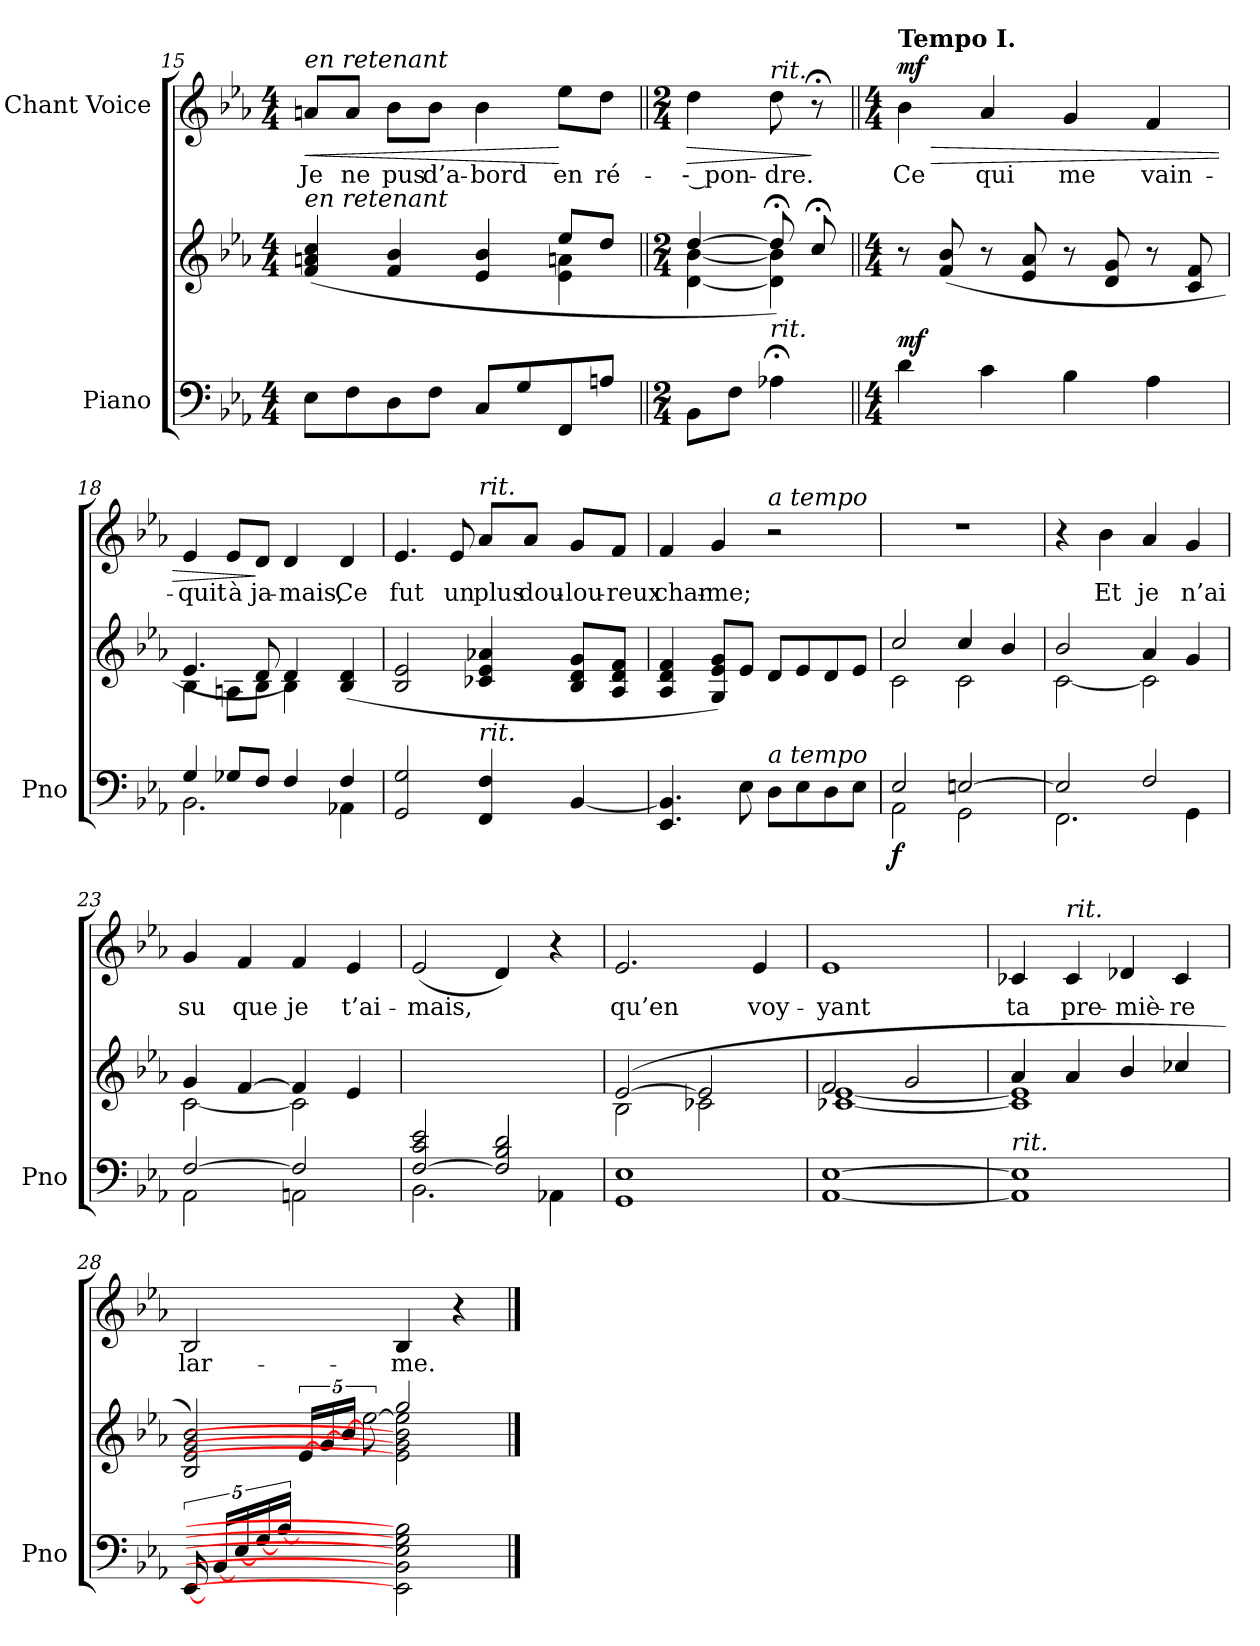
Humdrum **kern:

**kern	**kern	**dynam	**kern	**text	**dynam
*part2	*part2	*part2	*part1	*part1	*part1
*staff3	*staff2	*staff2/3	*staff1	*staff1	*staff1
*I"Piano	*	*	*I"Chant Voice	*	*
*I'Pno	*	*	*	*	*
*clefF4	*clefG2	*	*clefG2	*	*
*k[b-e-a-]	*k[b-e-a-]	*	*k[b-e-a-]	*	*
*M4/4	*M4/4	*	*M4/4	*	*
=15	=15	=15	=15	=15	=15
*	*^	*	*	*	*
!	!	!	!	!LO:TX:i:t=en retenant	!	!
!	!LO:TX:i:t=en retenant	!	!	!	!	!
!	!	!	!	!	!	!LO:HP:b
8E-\L	(4f/ 4an/ 4cc/	2.ryy	.	8an/L	Je	<
8F\	.	.	.	8a/J	ne	.
8D\	4f/ 4b-/	.	.	8b-\L	pus	.
8F\J	.	.	.	8b-\J	d’a-	.
8C/L	4e-/ 4b-/	.	.	4b-\	-bord	.
8G/	.	.	.	.	.	.
8FF/	8ee-/L	4e-\ 4an\	.	8ee-\L	en	[
8An/J	8dd/J	.	.	8dd\J	ré-	.
=16||	=16||	=16||	=16||	=16||	=16||	=16||
*M2/4	*M2/4	*	*	*M2/4	*	*
!	!	!	!	!	!	!LO:HP:b
8BB-\L	[4dd/	[4d\ [4b-\	.	4dd\	-- pon-	>
8F\J	.	.	.	.	.	.
!	!	!	!	!LO:TX:i:t=rit.	!	!
!LO:TX:i:t=rit.	!	!	!	!	!	!
4A-X;<\	8dd;</])	4d\] 4b-\]	.	8dd\	-dre.	.
.	8cc;</	.	.	8r;<	.	]
*	*v	*v	*	*	*	*
=17||	=17||	=17||	=17||	=17||	=17||
*M4/4	*M4/4	*	*M4/4	*	*
!	!	!	!LO:TX:a:B:t=Tempo I.	!	!
!	!	!LO:DY:a=2	!	!	!LO:HP:b
!	!	!	!	!	!LO:DY:n=1:b
4d\	8r	mf	4b-\	Ce	> mf
.	(8f/ 8b-/	.	.	.	.
4c\	8r	.	4a-/	qui	.
.	8e-/ 8a-/	.	.	.	.
4B-\	8r	.	4g/	me	.
.	8d/ 8g/	.	.	.	.
4A-\	8r	.	4f/	vain-	.
.	8c/ 8f/	.	.	.	.
=18	=18	=18	=18	=18	=18
*^	*^	*	*	*	*
4G/	2.BB-\	4.e-/	4B-\	.	4e-/	-quit	.
8G-X/L	.	.	8An\L	.	8e-/L	à	.
8F/J	.	8d/	8B-\J	.	8d/J	ja-	]
4F/	.	4d/)	4B-\	.	4d/	-mais,	.
4F/	4AA-X\	(<4B-/ 4d/	4ryy	.	4d/	Ce	.
*v	*v	*	*	*	*	*	*
*	*v	*v	*	*	*	*
=19	=19	=19	=19	=19	=19
2GG/ 2G/	2B-/ 2e-/	.	4.e-/	fut	.
.	.	.	8e-/	un	.
!	!	!	!LO:TX:i:t=rit.	!	!
!LO:TX:i:t=rit.	!	!	!	!	!
4FF/ 4F/	4c-X/ 4e-/ 4a-X/	.	8a-/L	plus	.
.	.	.	8a-/J	dou-	.
[>4BB-/	8B-/ 8d/ 8g/L	.	8g/L	-lou-	.
.	8A-/ 8d/ 8f/J	.	8f/J	-reux	.
=20	=20	=20	=20	=20	=20
4.EE-/ 4.BB-/]	4A-/ 4d/ 4f/	.	4f/	char-	.
.	8G/ 8e-/ 8g/L)	.	4g/	-me;	.
8E-\	8e-/J	.	.	.	.
!	!	!	!LO:TX:i:t=a tempo	!	!
!LO:TX:i:t=a tempo	!	!	!	!	!
8D\L	8d/L	.	2r	.	.
8E-\	8e-/	.	.	.	.
8D\	8d/	.	.	.	.
8E-\J	8e-/J	.	.	.	.
=21	=21	=21	=21	=21	=21
*^	*^	*	*	*	*
!	!	!	!	!LO:DY:b=2	!	!	!
2E-/	2AA-\	(2cc/	2c\	f	1r	.	.
[2En/	2GG\	4cc/	2c\	.	.	.	.
.	.	4b-/	.	.	.	.	.
=22	=22	=22	=22	=22	=22	=22	=22
2E/]	2.FF\	2b-/	[2c\	.	4r	.	.
.	.	.	.	.	4b-\	Et	.
2F/	.	4a-/	2c\]	.	4a-/	je	.
.	4GG\	4g/	.	.	4g/	n’ai	.
=23	=23	=23	=23	=23	=23	=23	=23
[2F/	2AA-\	4g/	[2c\	.	4g/	su	.
.	.	[4f/	.	.	4f/	que	.
2F/]	2AAn\	4f/]	2c\]	.	4f/	je	.
.	.	4e-/	.	.	4e-/	t’ai-	.
*	*	*v	*v	*	*	*	*
=24	=24	=24	=24	=24	=24	=24
[2F/ 2c/ 2e-/	2.BB-\	1ryy	.	(2e-/	-mais,	.
2F/] 2B-/ 2d/)	.	.	.	4d/)	.	.
.	4AA-X\	.	.	4r	.	.
*v	*v	*	*	*	*	*
=25	=25	=25	=25	=25	=25
*	*^	*	*	*	*
1GG 1E-	([2e-/	2B-\	.	2.e-/	qu’en	.
.	2e-/]	2c-X\	.	.	.	.
.	.	.	.	4e-/	voy-	.
=26	=26	=26	=26	=26	=26	=26
[1AA- [1E-	2f/	[<1c-X [<1e-	.	1e-	-yant	.
.	2g/	.	.	.	.	.
=27	=27	=27	=27	=27	=27	=27
!LO:TX:i:t=rit.	!	!	!	!	!	!
1AA-] 1E-]	4a-/	1c-] 1e-]	.	4c-X/	ta	.
!	!	!	!	!LO:TX:i:t=rit.	!	!
.	4a-/	.	.	4c-/	pre-	.
.	4b-/	.	.	4d-X/	-miè-	.
.	4cc-X/	.	.	4c-/	-re	.
=28	=28	=28	=28	=28	=28	=28
*^	*	*^	*	*	*	*
[<20EE-/	2ryy	2B-/ 2e-/ 2g/ 2b-/)	2ryy	4ryy	.	2B-/	lar-	.
[<20BB-/LL	.	.	.	.	.	.	.	.
[<20E-/	.	.	.	.	.	.	.	.
[<20G/	.	.	.	.	.	.	.	.
[20B-/JJ	.	.	.	.	.	.	.	.
4ryy	.	.	.	[<20e-/LL	.	.	.	.
.	.	.	.	[<20g/	.	.	.	.
.	.	.	.	[<20b-/JJ	.	.	.	.
!	!	!	!	!LO:N:head=open	!	!	!	!
.	.	.	.	[>10ee-\	.	.	.	.
2ryy	2EE-\] 2BB-\] 2E-\] 2G\] 2B-\]	2gg/	2e-\] 2g\] 2b-\] 2ee-\]	2ryy	.	4B-/	-me.	.
.	.	.	.	.	.	4r	.	.
*v	*v	*	*	*	*	*	*	*
*	*v	*v	*v	*	*	*	*
==	==	==	==	==	==
*-	*-	*-	*-	*-	*-
